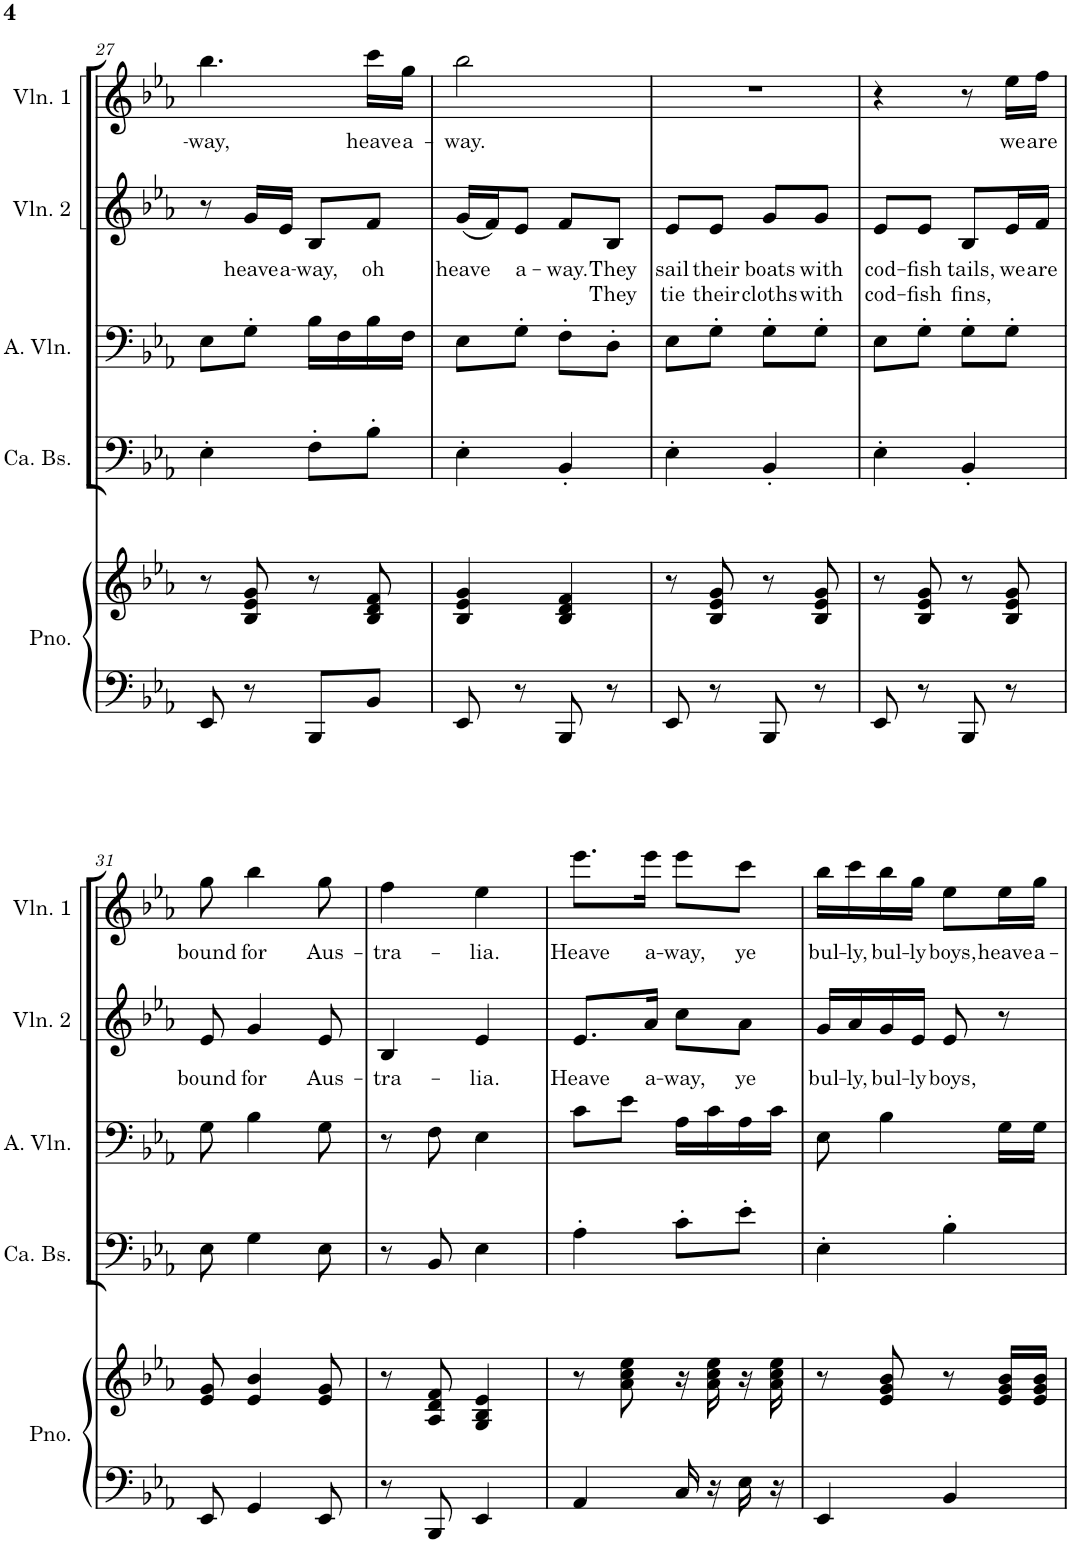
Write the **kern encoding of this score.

**kern	**kern	**kern	**kern	**kern	**text	**text	**kern	**text
*part5	*part5	*part4	*part3	*part2	*part2	*part2	*part1	*part1
*staff6	*staff5	*staff4	*staff3	*staff2	*staff2	*staff2	*staff1	*staff1
*I"Piano	*	*I"Contrabas	*I"Altviolen	*I"Violen 2	*	*	*I"Violen 1	*
*I'Pno.	*	*I'Ca. Bs.	*I'A. Vln.	*I'Vln. 2	*	*	*I'Vln. 1	*
!!LO:PB:g=z
*clefF4	*clefG2	*clefF4	*clefF4	*clefG2	*	*	*clefG2	*
*	*	*Trd7c12	*	*	*	*	*	*
*k[b-e-a-]	*k[b-e-a-]	*k[b-e-a-]	*k[b-e-a-]	*k[b-e-a-]	*	*	*k[b-e-a-]	*
*M2/4	*M2/4	*M2/4	*M2/4	*M2/4	*	*	*M2/4	*
=27	=27	=27	=27	=27	=27	=27	=27	=27
!	!	!	!	!	!	!	!	!LO:LY:b
8EE-/	8r	4E-'\	8E-\L	8r	.	.	4.bb-\	-way,
!	!	!	!	!	!LO:LY:b	!	!	!
8r	8B-/ 8e-/ 8g/	.	8G'\J	16g/LL	heave	.	.	.
!	!	!	!	!	!LO:LY:b	!	!	!
.	.	.	.	16e-/JJ	a-	.	.	.
!	!	!	!	!	!LO:LY:b	!	!	!
8BBB-/L	8r	8F'\L	16B-\LL	8B-/L	-way,	.	.	.
.	.	.	16F\	.	.	.	.	.
!	!	!	!	!	!LO:LY:b	!	!	!LO:LY:b
8BB-/J	8B-/ 8d/ 8f/	8B-'\J	16B-\	8f/J	oh	.	16ccc\LL	heave
!	!	!	!	!	!	!	!	!LO:LY:b
.	.	.	16F\JJ	.	.	.	16gg\JJ	a-
=28	=28	=28	=28	=28	=28	=28	=28	=28
!	!	!	!	!	!LO:LY:b	!	!	!LO:LY:b
8EE-/	4B-/ 4e-/ 4g/	4E-'\	8E-\L	(16g/LL	heave	.	2bb-\	-way.
.	.	.	.	16f/J)	.	.	.	.
!	!	!	!	!	!LO:LY:b	!	!	!
8r	.	.	8G'\J	8e-/J	a-	.	.	.
!	!	!	!	!	!LO:LY:b	!	!	!
8BBB-/	4B-/ 4d/ 4f/	4BB-'/	8F'\L	8f/L	-way.	.	.	.
!	!	!	!	!	!LO:LY:b	!LO:LY:b	!	!
8r	.	.	8D'\J	8B-/J	They	They	.	.
=29	=29	=29	=29	=29	=29	=29	=29	=29
!	!	!	!	!	!LO:LY:b	!LO:LY:b	!	!
8EE-/	8r	4E-'\	8E-\L	8e-/L	sail	tie	2r	.
!	!	!	!	!	!LO:LY:b	!LO:LY:b	!	!
8r	8B-/ 8e-/ 8g/	.	8G'\J	8e-/J	their	their	.	.
!	!	!	!	!	!LO:LY:b	!LO:LY:b	!	!
8BBB-/	8r	4BB-'/	8G'\L	8g/L	boats	cloths	.	.
!	!	!	!	!	!LO:LY:b	!LO:LY:b	!	!
8r	8B-/ 8e-/ 8g/	.	8G'\J	8g/J	with	with	.	.
=30	=30	=30	=30	=30	=30	=30	=30	=30
!	!	!	!	!	!LO:LY:b	!LO:LY:b	!	!
8EE-/	8r	4E-'\	8E-\L	8e-/L	cod-	cod-	4r	.
!	!	!	!	!	!LO:LY:b	!LO:LY:b	!	!
8r	8B-/ 8e-/ 8g/	.	8G'\J	8e-/J	-fish	-fish	.	.
!	!	!	!	!	!LO:LY:b	!LO:LY:b	!	!
8BBB-/	8r	4BB-'/	8G'\L	8B-/L	tails,	fins,	8r	.
!	!	!	!	!	!LO:LY:b	!	!	!LO:LY:b
8r	8B-/ 8e-/ 8g/	.	8G'\J	16e-/L	we	.	16ee-\LL	we
!	!	!	!	!	!LO:LY:b	!	!	!LO:LY:b
.	.	.	.	16f/JJ	are	.	16ff\JJ	are
!!LO:LB:g=z
=31	=31	=31	=31	=31	=31	=31	=31	=31
!	!	!	!	!	!LO:LY:b	!	!	!LO:LY:b
8EE-/	8e-/ 8g/	8E-\	8G\	8e-/	bound	.	8gg\	bound
!	!	!	!	!	!LO:LY:b	!	!	!LO:LY:b
4GG/	4e-/ 4b-/	4G\	4B-\	4g/	for	.	4bb-\	for
!	!	!	!	!	!LO:LY:b	!	!	!LO:LY:b
8EE-/	8e-/ 8g/	8E-\	8G\	8e-/	Aus-	.	8gg\	Aus-
=32	=32	=32	=32	=32	=32	=32	=32	=32
!	!	!	!	!	!LO:LY:b	!	!	!LO:LY:b
8r	8r	8r	8r	4B-/	-tra-	.	4ff\	-tra-
8BBB-/	8A-/ 8d/ 8f/	8BB-/	8F\	.	.	.	.	.
!	!	!	!	!	!LO:LY:b	!	!	!LO:LY:b
4EE-/	4G/ 4B-/ 4e-/	4E-\	4E-\	4e-/	-lia.	.	4ee-\	-lia.
=33	=33	=33	=33	=33	=33	=33	=33	=33
!	!	!	!	!	!LO:LY:b	!	!	!LO:LY:b
4AA-/	8r	4A-'\	8c\L	8.e-/L	Heave	.	8.eee-\L	Heave
.	8a-\ 8cc\ 8ee-\	.	8e-\J	.	.	.	.	.
!	!	!	!	!	!LO:LY:b	!	!	!LO:LY:b
.	.	.	.	16a-/Jk	a-	.	16eee-\Jk	a-
!	!	!	!	!	!LO:LY:b	!	!	!LO:LY:b
16C/	16r	8c'\L	16A-\LL	8cc\L	-way,	.	8eee-\L	-way,
16r	16a-\ 16cc\ 16ee-\	.	16c\	.	.	.	.	.
!	!	!	!	!	!LO:LY:b	!	!	!LO:LY:b
16E-\	16r	8e-'\J	16A-\	8a-\J	ye	.	8ccc\J	ye
16r	16a-\ 16cc\ 16ee-\	.	16c\JJ	.	.	.	.	.
=34	=34	=34	=34	=34	=34	=34	=34	=34
!	!	!	!	!	!LO:LY:b	!	!	!LO:LY:b
4EE-/	8r	4E-'\	8E-\	16g/LL	bul-	.	16bb-\LL	bul-
!	!	!	!	!	!LO:LY:b	!	!	!LO:LY:b
.	.	.	.	16a-/	-ly,	.	16ccc\	-ly,
!	!	!	!	!	!LO:LY:b	!	!	!LO:LY:b
.	8e-/ 8g/ 8b-/	.	4B-\	16g/	bul-	.	16bb-\	bul-
!	!	!	!	!	!LO:LY:b	!	!	!LO:LY:b
.	.	.	.	16e-/JJ	-ly	.	16gg\JJ	-ly
!	!	!	!	!	!LO:LY:b	!	!	!LO:LY:b
4BB-/	8r	4B-'\	.	8e-/	boys,	.	8ee-\L	boys,
!	!	!	!	!	!	!	!	!LO:LY:b
.	16e-/ 16g/ 16b-/LL	.	16G\LL	8r	.	.	16ee-\L	heave
!	!	!	!	!	!	!	!	!LO:LY:b
.	16e-/ 16g/ 16b-/JJ	.	16G\JJ	.	.	.	16gg\JJ	a-
=	=	=	=	=	=	=	=	=
*-	*-	*-	*-	*-	*-	*-	*-	*-
